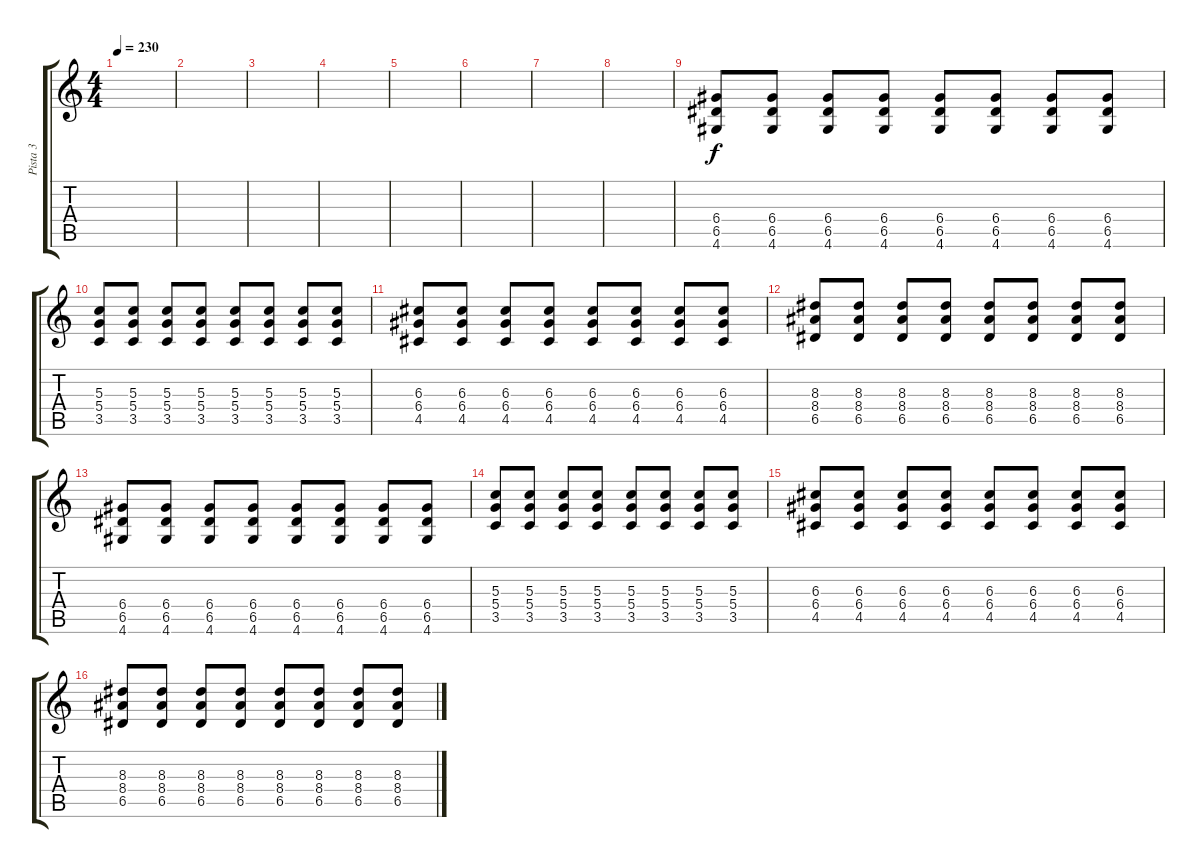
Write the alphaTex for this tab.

\track ("Pista 3" "Pista 3") {instrument distortionguitar}
\staff {score tabs}
\tuning (E4 B3 G3 D3 A2 E2) {hide}
\ts (4 4)
\tempo 230
\clef g2
\ks c
|
|
|
|
|
|
|
|
(6.4 6.5 4.6).8{instrument distortionguitar} (6.4 6.5 4.6).8 (6.4 6.5 4.6).8 (6.4 6.5 4.6).8 (6.4 6.5 4.6).8 (6.4 6.5 4.6).8 (6.4 6.5 4.6).8 (6.4 6.5 4.6).8 |
(5.3 5.4 3.5).8 (5.3 5.4 3.5).8 (5.3 5.4 3.5).8 (5.3 5.4 3.5).8 (5.3 5.4 3.5).8 (5.3 5.4 3.5).8 (5.3 5.4 3.5).8 (5.3 5.4 3.5).8 |
(6.3 6.4 4.5).8 (6.3 6.4 4.5).8 (6.3 6.4 4.5).8 (6.3 6.4 4.5).8 (6.3 6.4 4.5).8 (6.3 6.4 4.5).8 (6.3 6.4 4.5).8 (6.3 6.4 4.5).8 |
(8.3 8.4 6.5).8 (8.3 8.4 6.5).8 (8.3 8.4 6.5).8 (8.3 8.4 6.5).8 (8.3 8.4 6.5).8 (8.3 8.4 6.5).8 (8.3 8.4 6.5).8 (8.3 8.4 6.5).8 |
(6.4 6.5 4.6).8{instrument distortionguitar} (6.4 6.5 4.6).8 (6.4 6.5 4.6).8 (6.4 6.5 4.6).8 (6.4 6.5 4.6).8 (6.4 6.5 4.6).8 (6.4 6.5 4.6).8 (6.4 6.5 4.6).8 |
(5.3 5.4 3.5).8 (5.3 5.4 3.5).8 (5.3 5.4 3.5).8 (5.3 5.4 3.5).8 (5.3 5.4 3.5).8 (5.3 5.4 3.5).8 (5.3 5.4 3.5).8 (5.3 5.4 3.5).8 |
(6.3 6.4 4.5).8 (6.3 6.4 4.5).8 (6.3 6.4 4.5).8 (6.3 6.4 4.5).8 (6.3 6.4 4.5).8 (6.3 6.4 4.5).8 (6.3 6.4 4.5).8 (6.3 6.4 4.5).8 |
(8.3 8.4 6.5).8 (8.3 8.4 6.5).8 (8.3 8.4 6.5).8 (8.3 8.4 6.5).8 (8.3 8.4 6.5).8 (8.3 8.4 6.5).8 (8.3 8.4 6.5).8 (8.3 8.4 6.5).8
